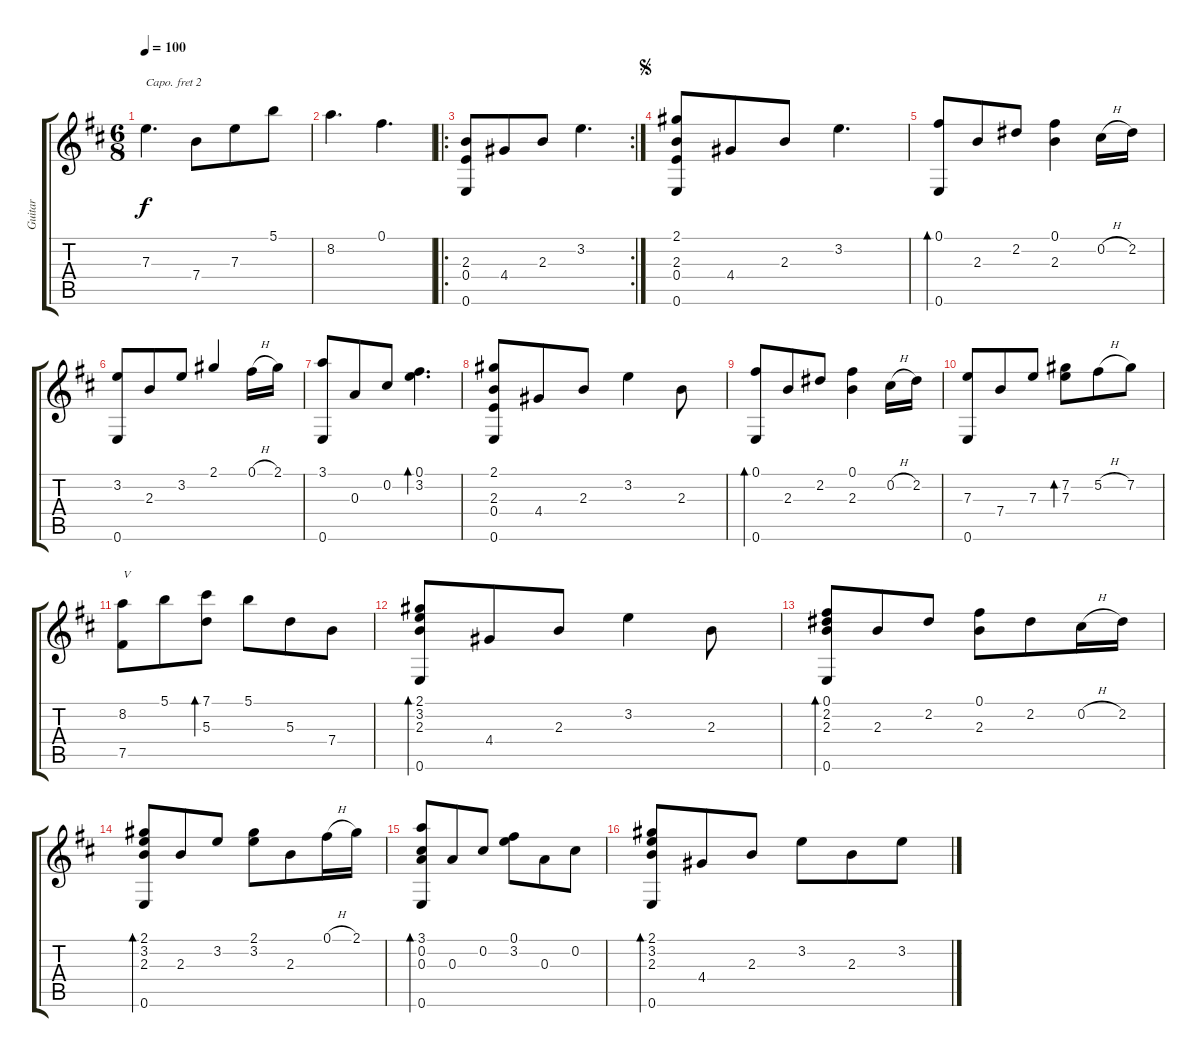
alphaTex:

\track ("Guitar" "Guitar") {instrument acousticguitarnylon}
\staff {score tabs}
\capo 2
\tuning (E4 B3 G3 D3 A2 D2) {hide}
\ts (6 8)
\tempo 100
\clef g2
\ks d
7.3.4{d dy f instrument acousticguitarnylon} 7.4.8 7.3.8 5.1.8 |
8.2.4{d} 0.1.4{d} |
\ro
\rc 2
(2.3 0.4 0.6).8 4.4.8 2.3.8 3.2.4{d} |
\jump segno
(2.1 2.3 0.4 0.6).8 4.4.8 2.3.8 3.2.4{d} |
(0.1 0.6).8{bd 60} 2.3.8 2.2.8 (0.1 2.3).4 0.2{h}.16 2.2.16 |
(3.2 0.6).8 2.3.8 3.2.8 2.1.4{beam Up} 0.1{h}.16 2.1.16 |
(3.1 0.6).8 0.3.8 0.2.8 (0.1 3.2).4{d bd 60} |
(2.1 2.3 0.4 0.6).8 4.4.8 2.3.8 3.2.4 2.3.8 |
(0.1 0.6).8{bd 60} 2.3.8 2.2.8 (0.1 2.3).4 0.2{h}.16 2.2.16 |
(7.3 0.6).8 7.4.8 7.3.8 (7.2 7.3).8{bd 60} 5.2{h}.8 7.2.8 |
(8.2 7.5).8{txt "V"} 5.1.8 (7.1 5.3).8{bd 60} 5.1.8 5.3.8 7.4.8 |
(2.1 3.2 2.3 0.6).8{bd 60} 4.4.8 2.3.8 3.2.4 2.3.8 |
(0.1 2.2 2.3 0.6).8{bd 60} 2.3.8 2.2.8 (0.1 2.3).8 2.2.8 0.2{h}.16 2.2.16 |
(2.1 3.2 2.3 0.6).8{bd 60} 2.3.8 3.2.8 (2.1 3.2).8 2.3.8 0.1{h}.16 2.1.16 |
(3.1 0.2 0.3 0.6).8{bd 60} 0.3.8 0.2.8 (0.1 3.2).8 0.3.8 0.2.8 |
(2.1 3.2 2.3 0.6).8{bd 60} 4.4.8 2.3.8 3.2.8 2.3.8 3.2.8
